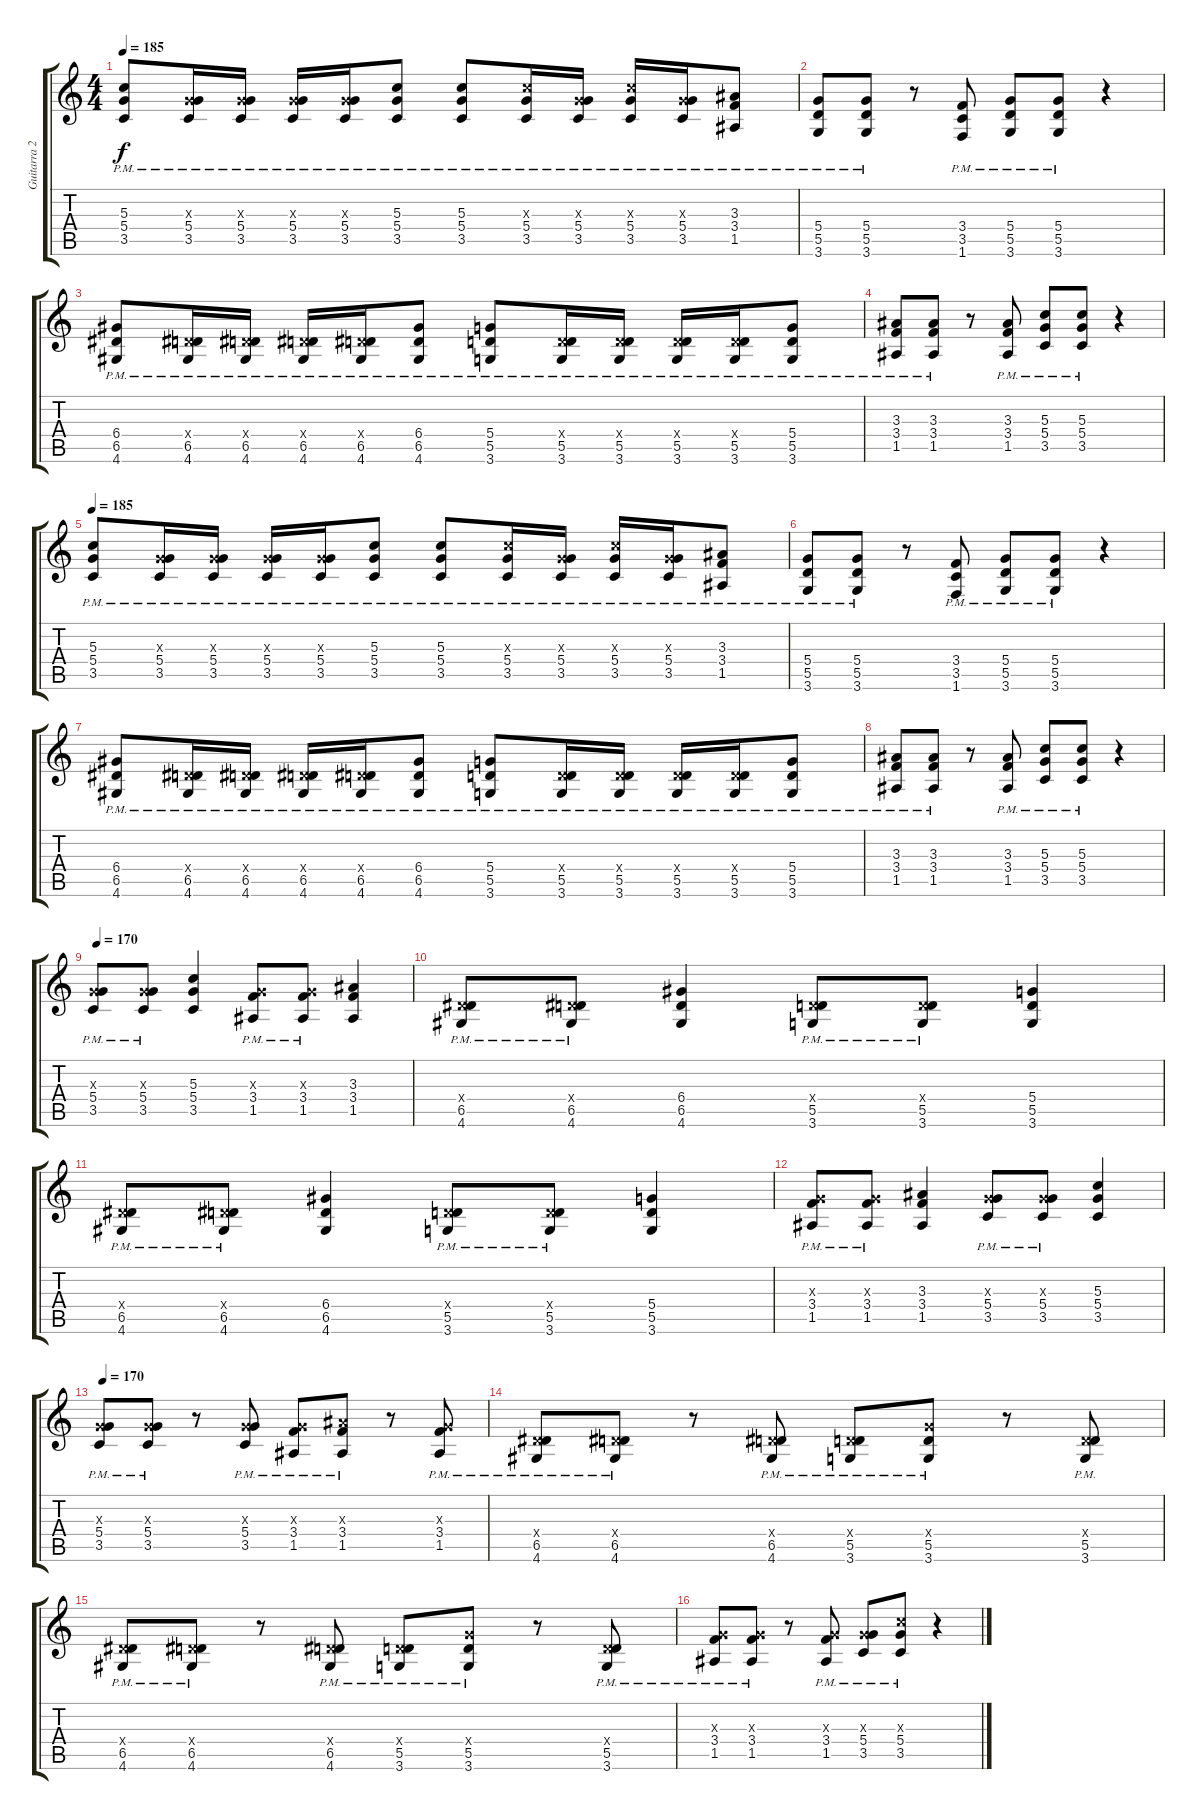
\track ("Guitarra 2" "Guitarra 2") {instrument overdrivenguitar}
\staff {score tabs}
\tuning (E4 B3 G3 D3 A2 E2) {hide}
\ts (4 4)
\tempo 185
\clef g2
\ks c
(5.3{pm} 5.4{pm} 3.5{pm}).8{dy f} (0.3{x} 5.4{pm} 3.5{pm}).16 (0.3{x} 5.4{pm} 3.5{pm}).16 (0.3{x} 5.4{pm} 3.5{pm}).16 (0.3{x} 5.4{pm} 3.5{pm}).16 (5.3{pm} 5.4{pm} 3.5{pm}).8 (5.3{pm} 5.4{pm} 3.5{pm}).8 (5.3{x} 5.4{pm} 3.5{pm}).16 (0.3{x} 5.4{pm} 3.5{pm}).16 (5.3{x} 5.4{pm} 3.5{pm}).16 (0.3{x} 5.4{pm} 3.5{pm}).16 (3.3{pm} 3.4{pm} 1.5{pm}).8 |
(5.4{pm} 5.5{pm} 3.6{pm}).8 (5.4{pm} 5.5{pm} 3.6{pm}).8 r.8 (3.4{pm} 3.5{pm} 1.6{pm}).8 (5.4{pm} 5.5{pm} 3.6{pm}).8 (5.4{pm} 5.5{pm} 3.6{pm}).8 r.4 |
(6.4{pm} 6.5{pm} 4.6{pm}).8 (0.4{x} 6.5{pm} 4.6{pm}).16 (0.4{x} 6.5{pm} 4.6{pm}).16 (0.4{x} 6.5{pm} 4.6{pm}).16 (0.4{x} 6.5{pm} 4.6{pm}).16 (6.4{pm} 6.5{pm} 4.6{pm}).8 (5.4{pm} 5.5{pm} 3.6{pm}).8 (0.4{x} 5.5{pm} 3.6{pm}).16 (0.4{x} 5.5{pm} 3.6{pm}).16 (0.4{x} 5.5{pm} 3.6{pm}).16 (0.4{x} 5.5{pm} 3.6{pm}).16 (5.4{pm} 5.5{pm} 3.6{pm}).8 |
(3.3{pm} 3.4{pm} 1.5{pm}).8 (3.3{pm} 3.4{pm} 1.5{pm}).8 r.8 (3.3{pm} 3.4{pm} 1.5{pm}).8 (5.3{pm} 5.4{pm} 3.5{pm}).8 (5.3{pm} 5.4{pm} 3.5{pm}).8 r.4 |
\tempo 185
(5.3{pm} 5.4{pm} 3.5{pm}).8 (0.3{x} 5.4{pm} 3.5{pm}).16 (0.3{x} 5.4{pm} 3.5{pm}).16 (0.3{x} 5.4{pm} 3.5{pm}).16 (0.3{x} 5.4{pm} 3.5{pm}).16 (5.3{pm} 5.4{pm} 3.5{pm}).8 (5.3{pm} 5.4{pm} 3.5{pm}).8 (5.3{x} 5.4{pm} 3.5{pm}).16 (0.3{x} 5.4{pm} 3.5{pm}).16 (5.3{x} 5.4{pm} 3.5{pm}).16 (0.3{x} 5.4{pm} 3.5{pm}).16 (3.3{pm} 3.4{pm} 1.5{pm}).8 |
(5.4{pm} 5.5{pm} 3.6{pm}).8 (5.4{pm} 5.5{pm} 3.6{pm}).8 r.8 (3.4{pm} 3.5{pm} 1.6{pm}).8 (5.4{pm} 5.5{pm} 3.6{pm}).8 (5.4{pm} 5.5{pm} 3.6{pm}).8 r.4 |
(6.4{pm} 6.5{pm} 4.6{pm}).8 (0.4{x} 6.5{pm} 4.6{pm}).16 (0.4{x} 6.5{pm} 4.6{pm}).16 (0.4{x} 6.5{pm} 4.6{pm}).16 (0.4{x} 6.5{pm} 4.6{pm}).16 (6.4{pm} 6.5{pm} 4.6{pm}).8 (5.4{pm} 5.5{pm} 3.6{pm}).8 (0.4{x} 5.5{pm} 3.6{pm}).16 (0.4{x} 5.5{pm} 3.6{pm}).16 (0.4{x} 5.5{pm} 3.6{pm}).16 (0.4{x} 5.5{pm} 3.6{pm}).16 (5.4{pm} 5.5{pm} 3.6{pm}).8 |
(3.3{pm} 3.4{pm} 1.5{pm}).8 (3.3{pm} 3.4{pm} 1.5{pm}).8 r.8 (3.3{pm} 3.4{pm} 1.5{pm}).8 (5.3{pm} 5.4{pm} 3.5{pm}).8 (5.3{pm} 5.4{pm} 3.5{pm}).8 r.4 |
\tempo 185
\tempo 170
(0.3{x} 5.4{pm} 3.5{pm}).8 (0.3{x} 5.4{pm} 3.5{pm}).8 (5.3 5.4 3.5).4 (0.3{x} 3.4{pm} 1.5{pm}).8 (0.3{x} 3.4{pm} 1.5{pm}).8 (3.3 3.4 1.5).4 |
(0.4{x} 6.5{pm} 4.6{pm}).8 (0.4{x} 6.5{pm} 4.6{pm}).8 (6.4 6.5 4.6).4 (0.4{x} 5.5{pm} 3.6{pm}).8 (0.4{x} 5.5{pm} 3.6{pm}).8 (5.4 5.5 3.6).4 |
(0.4{x} 6.5{pm} 4.6{pm}).8 (0.4{x} 6.5{pm} 4.6{pm}).8 (6.4 6.5 4.6).4 (0.4{x} 5.5{pm} 3.6{pm}).8 (0.4{x} 5.5{pm} 3.6{pm}).8 (5.4 5.5 3.6).4 |
(0.3{x} 3.4{pm} 1.5{pm}).8 (0.3{x} 3.4{pm} 1.5{pm}).8 (3.3 3.4 1.5).4 (0.3{x} 5.4{pm} 3.5{pm}).8 (0.3{x} 5.4{pm} 3.5{pm}).8 (5.3 5.4 3.5).4 |
\tempo 185
\tempo 170
(0.3{x} 5.4{pm} 3.5{pm}).8 (0.3{x} 5.4{pm} 3.5{pm}).8 r.8 (0.3{x} 5.4{pm} 3.5{pm}).8 (0.3{x} 3.4{pm} 1.5{pm}).8 (3.3{x} 3.4{pm} 1.5{pm}).8 r.8 (0.3{x} 3.4{pm} 1.5{pm}).8 |
(0.4{x} 6.5{pm} 4.6{pm}).8 (0.4{x} 6.5{pm} 4.6{pm}).8 r.8 (0.4{x} 6.5{pm} 4.6{pm}).8 (0.4{x} 5.5{pm} 3.6{pm}).8 (5.4{x} 5.5{pm} 3.6{pm}).8 r.8 (0.4{x} 5.5{pm} 3.6{pm}).8 |
(0.4{x} 6.5{pm} 4.6{pm}).8 (0.4{x} 6.5{pm} 4.6{pm}).8 r.8 (0.4{x} 6.5{pm} 4.6{pm}).8 (0.4{x} 5.5{pm} 3.6{pm}).8 (5.4{x} 5.5{pm} 3.6{pm}).8 r.8 (0.4{x} 5.5{pm} 3.6{pm}).8 |
(0.3{x} 3.4{pm} 1.5{pm}).8 (0.3{x} 3.4{pm} 1.5{pm}).8 r.8 (0.3{x} 3.4{pm} 1.5{pm}).8 (0.3{x} 5.4{pm} 3.5{pm}).8 (5.3{x} 5.4{pm} 3.5{pm}).8 r.4
